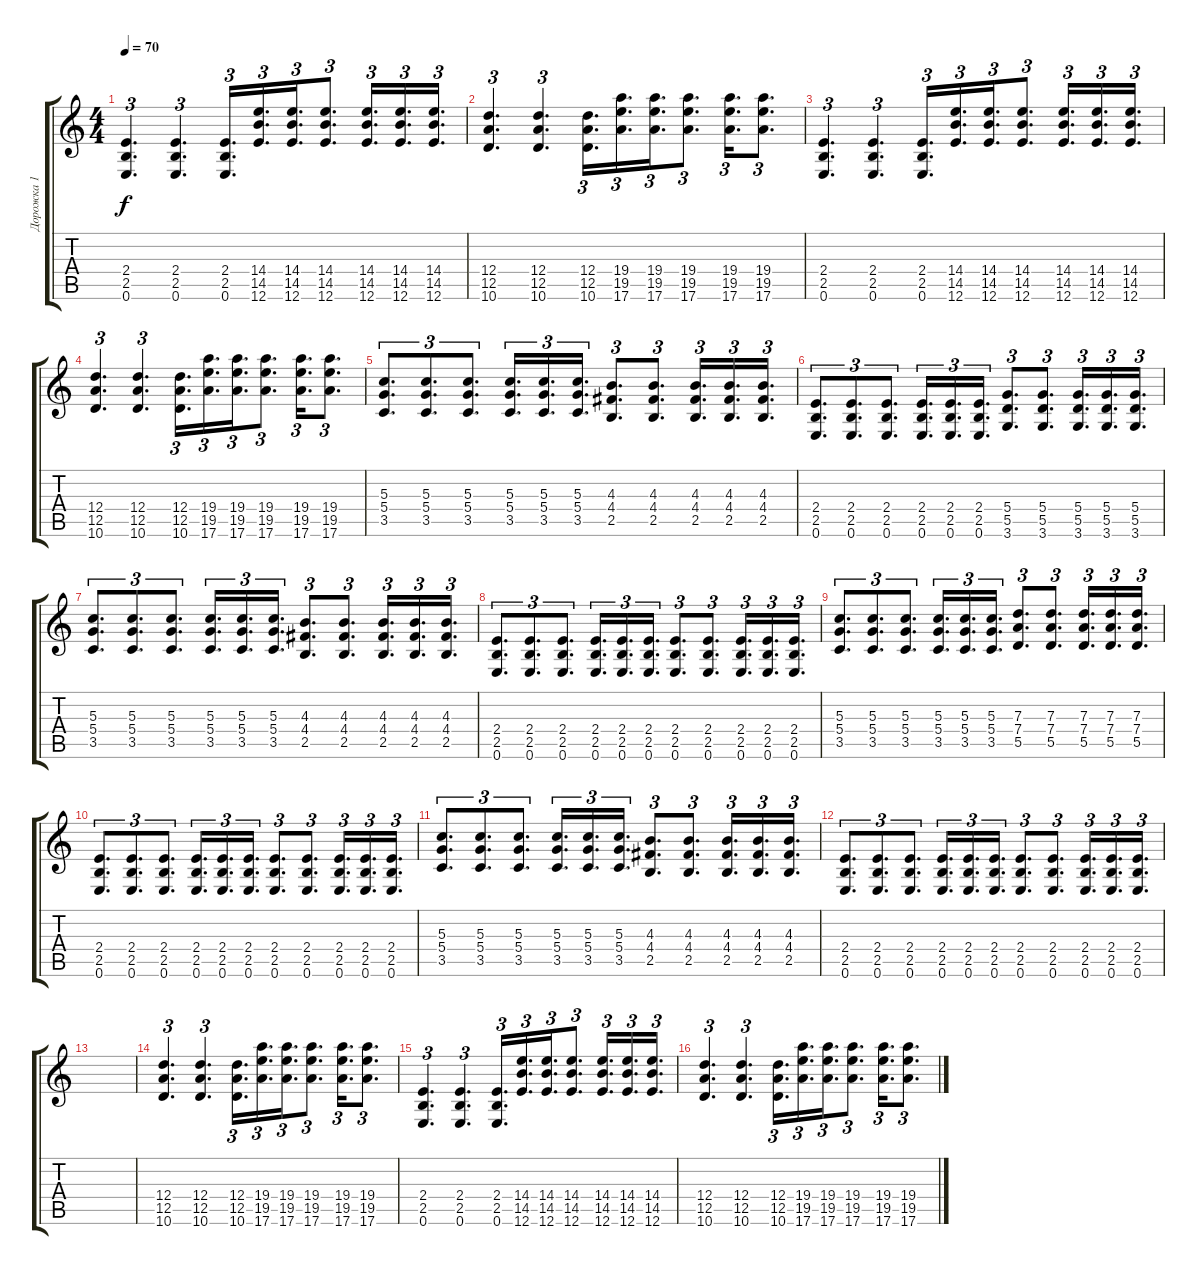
\track ("Дорожка 1" "Дорожка 1") {instrument distortionguitar}
\staff {score tabs}
\tuning (E4 B3 G3 D3 A2 E2) {hide}
\ts (4 4)
\tempo 70
\clef g2
\ks c
(2.4 2.5 0.6).4{d tu (3 2) dy f} (2.4 2.5 0.6).4{d tu (3 2)} (2.4 2.5 0.6).16{d tu (3 2)} (14.4 14.5 12.6).16{d tu (3 2)} (14.4 14.5 12.6).16{d tu (3 2)} (14.4 14.5 12.6).8{d tu (3 2)} (14.4 14.5 12.6).16{d tu (3 2)} (14.4 14.5 12.6).16{d tu (3 2)} (14.4 14.5 12.6).16{d tu (3 2)} |
(12.4 12.5 10.6).4{d tu (3 2)} (12.4 12.5 10.6).4{d tu (3 2)} (12.4 12.5 10.6).16{d tu (3 2)} (19.4 19.5 17.6).16{d tu (3 2)} (19.4 19.5 17.6).16{d tu (3 2)} (19.4 19.5 17.6).8{d tu (3 2)} (19.4 19.5 17.6).16{d tu (3 2)} (19.4 19.5 17.6).8{d tu (3 2)} |
(2.4 2.5 0.6).4{d tu (3 2)} (2.4 2.5 0.6).4{d tu (3 2)} (2.4 2.5 0.6).16{d tu (3 2)} (14.4 14.5 12.6).16{d tu (3 2)} (14.4 14.5 12.6).16{d tu (3 2)} (14.4 14.5 12.6).8{d tu (3 2)} (14.4 14.5 12.6).16{d tu (3 2)} (14.4 14.5 12.6).16{d tu (3 2)} (14.4 14.5 12.6).16{d tu (3 2)} |
(12.4 12.5 10.6).4{d tu (3 2)} (12.4 12.5 10.6).4{d tu (3 2)} (12.4 12.5 10.6).16{d tu (3 2)} (19.4 19.5 17.6).16{d tu (3 2)} (19.4 19.5 17.6).16{d tu (3 2)} (19.4 19.5 17.6).8{d tu (3 2)} (19.4 19.5 17.6).16{d tu (3 2)} (19.4 19.5 17.6).8{d tu (3 2)} |
(5.3 5.4 3.5).8{d tu (3 2)} (5.3 5.4 3.5).8{d tu (3 2)} (5.3 5.4 3.5).8{d tu (3 2)} (5.3 5.4 3.5).16{d tu (3 2)} (5.3 5.4 3.5).16{d tu (3 2)} (5.3 5.4 3.5).16{d tu (3 2)} (4.3 4.4 2.5).8{d tu (3 2)} (4.3 4.4 2.5).8{d tu (3 2)} (4.3 4.4 2.5).16{d tu (3 2)} (4.3 4.4 2.5).16{d tu (3 2)} (4.3 4.4 2.5).16{d tu (3 2)} |
(2.4 2.5 0.6).8{d tu (3 2)} (2.4 2.5 0.6).8{d tu (3 2)} (2.4 2.5 0.6).8{d tu (3 2)} (2.4 2.5 0.6).16{d tu (3 2)} (2.4 2.5 0.6).16{d tu (3 2)} (2.4 2.5 0.6).16{d tu (3 2)} (5.4 5.5 3.6).8{d tu (3 2)} (5.4 5.5 3.6).8{d tu (3 2)} (5.4 5.5 3.6).16{d tu (3 2)} (5.4 5.5 3.6).16{d tu (3 2)} (5.4 5.5 3.6).16{d tu (3 2)} |
(5.3 5.4 3.5).8{d tu (3 2)} (5.3 5.4 3.5).8{d tu (3 2)} (5.3 5.4 3.5).8{d tu (3 2)} (5.3 5.4 3.5).16{d tu (3 2)} (5.3 5.4 3.5).16{d tu (3 2)} (5.3 5.4 3.5).16{d tu (3 2)} (4.3 4.4 2.5).8{d tu (3 2)} (4.3 4.4 2.5).8{d tu (3 2)} (4.3 4.4 2.5).16{d tu (3 2)} (4.3 4.4 2.5).16{d tu (3 2)} (4.3 4.4 2.5).16{d tu (3 2)} |
(2.4 2.5 0.6).8{d tu (3 2)} (2.4 2.5 0.6).8{d tu (3 2)} (2.4 2.5 0.6).8{d tu (3 2)} (2.4 2.5 0.6).16{d tu (3 2)} (2.4 2.5 0.6).16{d tu (3 2)} (2.4 2.5 0.6).16{d tu (3 2)} (2.4 2.5 0.6).8{d tu (3 2)} (2.4 2.5 0.6).8{d tu (3 2)} (2.4 2.5 0.6).16{d tu (3 2)} (2.4 2.5 0.6).16{d tu (3 2)} (2.4 2.5 0.6).16{d tu (3 2)} |
(5.3 5.4 3.5).8{d tu (3 2)} (5.3 5.4 3.5).8{d tu (3 2)} (5.3 5.4 3.5).8{d tu (3 2)} (5.3 5.4 3.5).16{d tu (3 2)} (5.3 5.4 3.5).16{d tu (3 2)} (5.3 5.4 3.5).16{d tu (3 2)} (7.3 7.4 5.5).8{d tu (3 2)} (7.3 7.4 5.5).8{d tu (3 2)} (7.3 7.4 5.5).16{d tu (3 2)} (7.3 7.4 5.5).16{d tu (3 2)} (7.3 7.4 5.5).16{d tu (3 2)} |
(2.4 2.5 0.6).8{d tu (3 2)} (2.4 2.5 0.6).8{d tu (3 2)} (2.4 2.5 0.6).8{d tu (3 2)} (2.4 2.5 0.6).16{d tu (3 2)} (2.4 2.5 0.6).16{d tu (3 2)} (2.4 2.5 0.6).16{d tu (3 2)} (2.4 2.5 0.6).8{d tu (3 2)} (2.4 2.5 0.6).8{d tu (3 2)} (2.4 2.5 0.6).16{d tu (3 2)} (2.4 2.5 0.6).16{d tu (3 2)} (2.4 2.5 0.6).16{d tu (3 2)} |
(5.3 5.4 3.5).8{d tu (3 2)} (5.3 5.4 3.5).8{d tu (3 2)} (5.3 5.4 3.5).8{d tu (3 2)} (5.3 5.4 3.5).16{d tu (3 2)} (5.3 5.4 3.5).16{d tu (3 2)} (5.3 5.4 3.5).16{d tu (3 2)} (4.3 4.4 2.5).8{d tu (3 2)} (4.3 4.4 2.5).8{d tu (3 2)} (4.3 4.4 2.5).16{d tu (3 2)} (4.3 4.4 2.5).16{d tu (3 2)} (4.3 4.4 2.5).16{d tu (3 2)} |
(2.4 2.5 0.6).8{d tu (3 2)} (2.4 2.5 0.6).8{d tu (3 2)} (2.4 2.5 0.6).8{d tu (3 2)} (2.4 2.5 0.6).16{d tu (3 2)} (2.4 2.5 0.6).16{d tu (3 2)} (2.4 2.5 0.6).16{d tu (3 2)} (2.4 2.5 0.6).8{d tu (3 2)} (2.4 2.5 0.6).8{d tu (3 2)} (2.4 2.5 0.6).16{d tu (3 2)} (2.4 2.5 0.6).16{d tu (3 2)} (2.4 2.5 0.6).16{d tu (3 2)} |
|
(12.4 12.5 10.6).4{d tu (3 2)} (12.4 12.5 10.6).4{d tu (3 2)} (12.4 12.5 10.6).16{d tu (3 2)} (19.4 19.5 17.6).16{d tu (3 2)} (19.4 19.5 17.6).16{d tu (3 2)} (19.4 19.5 17.6).8{d tu (3 2)} (19.4 19.5 17.6).16{d tu (3 2)} (19.4 19.5 17.6).8{d tu (3 2)} |
(2.4 2.5 0.6).4{d tu (3 2)} (2.4 2.5 0.6).4{d tu (3 2)} (2.4 2.5 0.6).16{d tu (3 2)} (14.4 14.5 12.6).16{d tu (3 2)} (14.4 14.5 12.6).16{d tu (3 2)} (14.4 14.5 12.6).8{d tu (3 2)} (14.4 14.5 12.6).16{d tu (3 2)} (14.4 14.5 12.6).16{d tu (3 2)} (14.4 14.5 12.6).16{d tu (3 2)} |
(12.4 12.5 10.6).4{d tu (3 2)} (12.4 12.5 10.6).4{d tu (3 2)} (12.4 12.5 10.6).16{d tu (3 2)} (19.4 19.5 17.6).16{d tu (3 2)} (19.4 19.5 17.6).16{d tu (3 2)} (19.4 19.5 17.6).8{d tu (3 2)} (19.4 19.5 17.6).16{d tu (3 2)} (19.4 19.5 17.6).8{d tu (3 2)}
